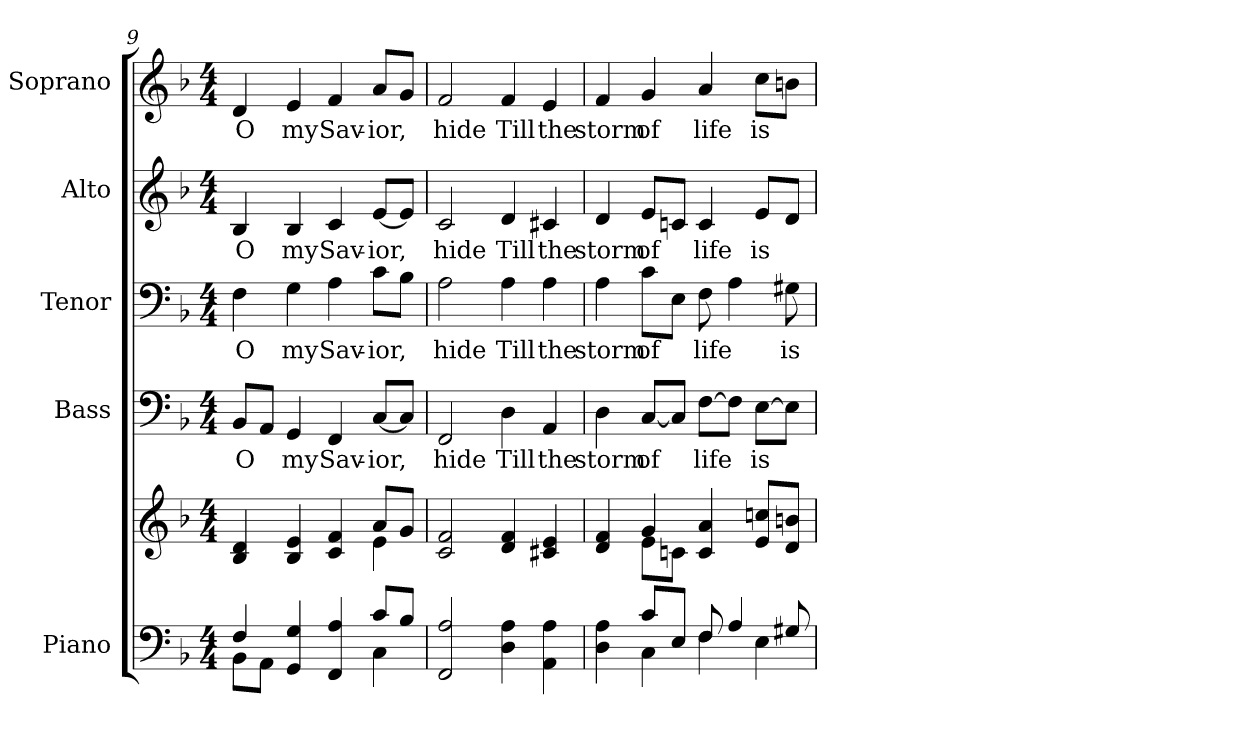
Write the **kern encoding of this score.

**kern	**kern	**kern	**text	**kern	**text	**kern	**text	**kern	**text
*part5	*part5	*part4	*part4	*part3	*part3	*part2	*part2	*part1	*part1
*staff6	*staff5	*staff4	*staff4	*staff3	*staff3	*staff2	*staff2	*staff1	*staff1
*I"Piano	*	*I"Bass	*	*I"Tenor	*	*I"Alto	*	*I"Soprano	*
*I'Pno.	*	*I'B.	*	*I'T.	*	*I'A.	*	*I'S.	*
!!LO:PB:g=z
*clefF4	*clefG2	*clefF4	*	*clefF4	*	*clefG2	*	*clefG2	*
*k[b-]	*k[b-]	*k[b-]	*	*k[b-]	*	*k[b-]	*	*k[b-]	*
*F:	*F:	*F:	*	*F:	*	*F:	*	*F:	*
*M4/4	*M4/4	*M4/4	*	*M4/4	*	*M4/4	*	*M4/4	*
=9	=9	=9	=9	=9	=9	=9	=9	=9	=9
*^	*^	*	*	*	*	*	*	*	*
!	!	!	!	!	!LO:LY:b:color=#000000	!	!	!	!	!	!
!	!	!	!	!	!	!	!LO:LY:b:color=#000000	!	!	!	!
!	!	!	!	!	!	!	!	!	!LO:LY:b:color=#000000	!	!
!	!	!	!	!	!	!	!	!	!	!	!LO:LY:b:color=#000000
4Fi/	8BB-i\L	4B-i/ 4di	2ryy	8BB-i/L	O	4Fi\	O	4B-i/	O	4di/	O
.	8AAi\J	.	.	8AAi/J	.	.	.	.	.	.	.
!	!	!	!	!	!LO:LY:b:color=#000000	!	!	!	!	!	!
!	!	!	!	!	!	!	!LO:LY:b:color=#000000	!	!	!	!
!	!	!	!	!	!	!	!	!	!LO:LY:b:color=#000000	!	!
!	!	!	!	!	!	!	!	!	!	!	!LO:LY:b:color=#000000
4GGi/ 4Gi	4ryy	4B-i/ 4ei	.	4GGi/	my	4Gi\	my	4B-i/	my	4ei/	my
!	!	!	!	!	!LO:LY:b:color=#000000	!	!	!	!	!	!
!	!	!	!	!	!	!	!LO:LY:b:color=#000000	!	!	!	!
!	!	!	!	!	!	!	!	!	!LO:LY:b:color=#000000	!	!
!	!	!	!	!	!	!	!	!	!	!	!LO:LY:b:color=#000000
4FFi/ 4Ai	4ryy	4ci/ 4fi	4ryy	4FFi/	Sav-	4Ai\	Sav-	4ci/	Sav-	4fi/	Sav-
!	!	!	!	!	!LO:LY:b:color=#000000	!	!	!	!	!	!
!	!	!	!	!	!	!	!LO:LY:b:color=#000000	!	!	!	!
!	!	!	!	!	!	!	!	!	!LO:LY:b:color=#000000	!	!
!	!	!	!	!	!	!	!	!	!	!	!LO:LY:b:color=#000000
8ci/L	4Ci\	8ai/L	4ei\	[<8Ci/L	-ior,	8ci\L	-ior,	[<8ei/L	-ior,	8ai/L	-ior,
8B-i/J	.	8gi/J	.	8Ci/J]	.	8B-i\J	.	8ei/J]	.	8gi/J	.
*v	*v	*	*	*	*	*	*	*	*	*	*
*	*v	*v	*	*	*	*	*	*	*	*
=10	=10	=10	=10	=10	=10	=10	=10	=10	=10
!	!	!	!LO:LY:b:color=#000000	!	!	!	!	!	!
!	!	!	!	!	!LO:LY:b:color=#000000	!	!	!	!
!	!	!	!	!	!	!	!LO:LY:b:color=#000000	!	!
!	!	!	!	!	!	!	!	!	!LO:LY:b:color=#000000
2FFi/ 2Ai	2ci/ 2fi	2FFi/	hide	2Ai\	hide	2ci/	hide	2fi/	hide
!	!	!	!LO:LY:b:color=#000000	!	!	!	!	!	!
!	!	!	!	!	!LO:LY:b:color=#000000	!	!	!	!
!	!	!	!	!	!	!	!LO:LY:b:color=#000000	!	!
!	!	!	!	!	!	!	!	!	!LO:LY:b:color=#000000
4Di\ 4Ai	4di/ 4fi	4Di\	Till	4Ai\	Till	4di/	Till	4fi/	Till
!	!	!	!LO:LY:b:color=#000000	!	!	!	!	!	!
!	!	!	!	!	!LO:LY:b:color=#000000	!	!	!	!
!	!	!	!	!	!	!	!LO:LY:b:color=#000000	!	!
!	!	!	!	!	!	!	!	!	!LO:LY:b:color=#000000
4AAi\ 4Ai	4c#Xi/ 4ei	4AAi/	the	4Ai\	the	4c#Xi/	the	4ei/	the
!!LO:PB:g=z
=11	=11	=11	=11	=11	=11	=11	=11	=11	=11
*^	*^	*	*	*	*	*	*	*	*
!	!	!	!	!	!LO:LY:b:color=#000000	!	!	!	!	!	!
!	!	!	!	!	!	!	!LO:LY:b:color=#000000	!	!	!	!
!	!	!	!	!	!	!	!	!	!LO:LY:b:color=#000000	!	!
!	!	!	!	!	!	!	!	!	!	!	!LO:LY:b:color=#000000
4Di\ 4Ai	4ryy	4di/ 4fi	4ryy	4Di\	storm	4Ai\	storm	4di/	storm	4fi/	storm
!	!	!	!	!	!LO:LY:b:color=#000000	!	!	!	!	!	!
!	!	!	!	!	!	!	!LO:LY:b:color=#000000	!	!	!	!
!	!	!	!	!	!	!	!	!	!LO:LY:b:color=#000000	!	!
!	!	!	!	!	!	!	!	!	!	!	!LO:LY:b:color=#000000
8ci/L	4Ci\	4gi/	8ei\L	[<8Ci/L	of	8ci\L	of	8ei/L	of	4gi/	of
8Ei/J	.	.	8cni\J	8Ci/J]	.	8Ei\J	.	8cni/J	.	.	.
!	!	!	!	!	!LO:LY:b:color=#000000	!	!	!	!	!	!
!	!	!	!	!	!	!	!LO:LY:b:color=#000000	!	!	!	!
!	!	!	!	!	!	!	!	!	!LO:LY:b:color=#000000	!	!
!	!	!	!	!	!	!	!	!	!	!	!LO:LY:b:color=#000000
8Fi/	4Fi\	4ci/ 4ai	2ryy	[>8Fi\L	life	8Fi\	life	4ci/	life	4ai/	life
4Ai/	.	.	.	8Fi\J]	.	4Ai\	.	.	.	.	.
!	!	!	!	!	!LO:LY:b:color=#000000	!	!	!	!	!	!
!	!	!	!	!	!	!	!	!	!LO:LY:b:color=#000000	!	!
!	!	!	!	!	!	!	!	!	!	!	!LO:LY:b:color=#000000
.	4Ei\	8ei/ 8ccniL	.	[>8Ei\L	is	.	.	8ei/L	is	8cci\L	is
!	!	!	!	!	!	!	!LO:LY:b:color=#000000	!	!	!	!
8G#Xi/	.	8di/ 8bniJ	.	8Ei\J]	.	8G#Xi\	is	8di/J	.	8bni\J	.
*v	*v	*	*	*	*	*	*	*	*	*	*
*	*v	*v	*	*	*	*	*	*	*	*
=	=	=	=	=	=	=	=	=	=
*-	*-	*-	*-	*-	*-	*-	*-	*-	*-
